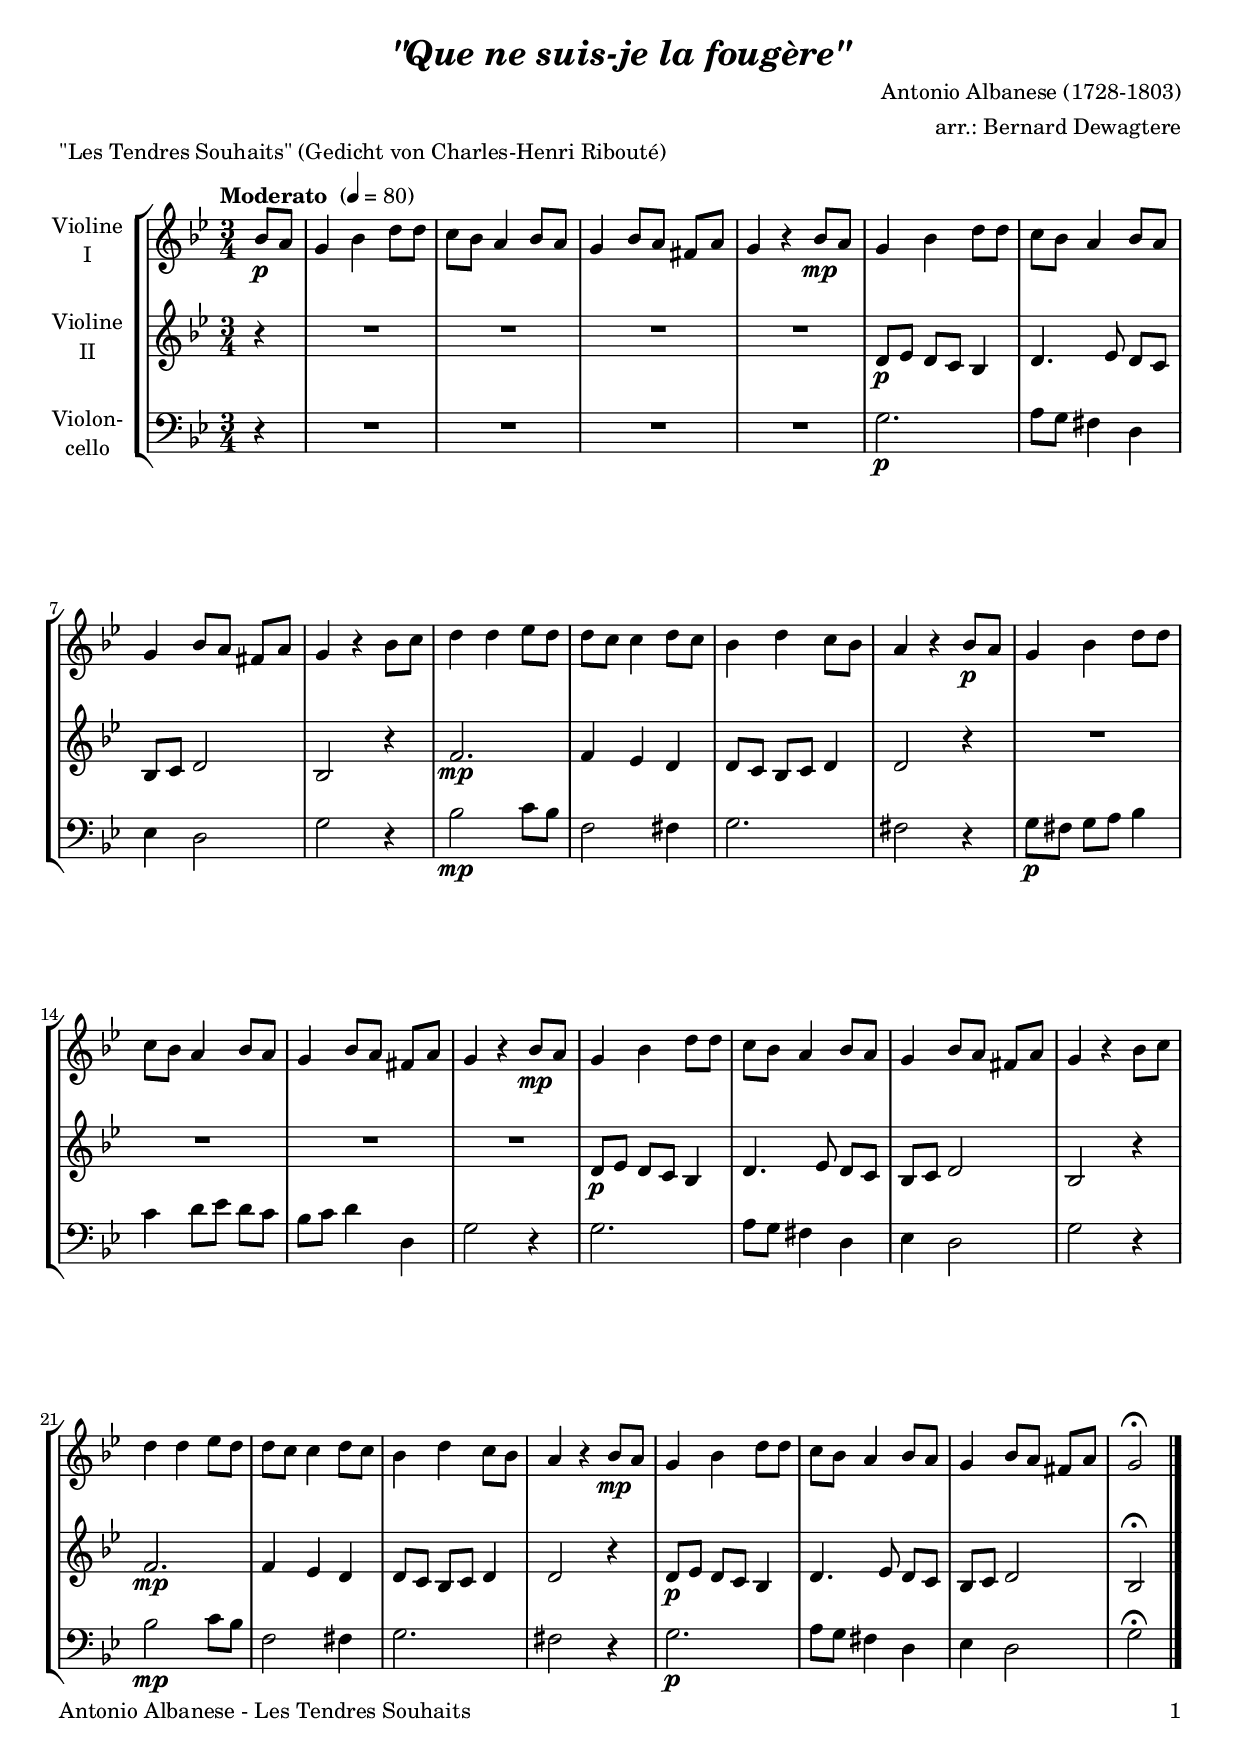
\version "2.24.1"
\include "deutsch.ly"

#(set-global-staff-size 19)

\header {
  title     = \markup \bold \italic "\"Que ne suis-je la fougère\""
  composer  = "Antonio Albanese (1728-1803)"
  arranger  = "arr.: Bernard Dewagtere"
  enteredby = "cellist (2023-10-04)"
  piece     = "\"Les Tendres Souhaits\" (Gedicht von Charles-Henri Ribouté)"
}

voiceconsts = {
 \key g \minor
 \time 3/4
 \clef "treble"
 \numericTimeSignature
 \compressEmptyMeasures
  % Set default beaming for all staves
 \set Timing.beamExceptions = #'()
 \set Timing.baseMoment     = #(ly:make-moment 1 4)
 \set Timing.beatStructure  = #'(1 1 1)
 \tempo "Moderato " 4=80
}

mivl = "violin"
miba = "cello"
mipz = "pizzicato strings"

dolc = \markup \italic "dolce"
lega = \markup \italic "legato"
mest = \markup \italic "mezzo staccato"
pizz = \markup \italic "(pizz.)"
rit  = \mark \markup \box \italic "rit."

va = \relative c'' {
  \voiceconsts

  \partial 4 b8\p a
  g4 b d8 d
  c b a4 b8 a
  g4 b8 a fis a

  g4 r b8\mp a
  g4 b d8 d
  c b a4 b8 a
  g4 b8 a fis a

  g4 r b8 c
  d4 d es8 d
  d c c4 d8 c
  b4 d c8 b

  a4 r b8\p a
  g4 b d8 d
  c b a4 b8 a
  g4 b8 a fis a

  g4 r b8\mp a
  g4 b d8 d
  c b a4 b8 a
  g4 b8 a fis a

  g4 r b8 c
  d4 d es8 d
  d c c4 d8 c

  b4 d c8 b
  a4 r b8\mp a
  g4 b d8 d

  c b a4 b8 a
  g4 b8 a fis a
  \partial 2 g2\fermata \bar "|."
}

vb = \relative c' {
  \voiceconsts

  \partial 4 r4
  R2.*4
  d8\p es d c b4
  d4. es8 d c
  b c d2

  b r 4
  f'2.\mp
  f4 es d
  d8 c b c d4

  d2 r4
  R2.*4
  d8\p es d c b4
  d4. es8 d c
  b c d2

  b r4
  f'2.\mp
  f4 es d

  d8 c b c d4
  d2 r4
  d8\p es d c b4

  d4. es8 d c
  b c d2
  \partial 2 b\fermata \bar "|."
}

vc = \relative c' {
  \voiceconsts
  \clef "bass"
  
  \partial 4 r4
  R2.*4
  g2.\p
  a8 g fis4 d
  es d2

  g r4
  b2\mp c8 b
  f2 fis4
  g2.

  fis2 r4
  g8\p fis g a b4
  c4 d8 es d c
  b c d4 d,

  g2 r4
  g2.
  a8 g fis4 d
  es d2

  g r4
  b2\mp c8 b
  f2 fis4

  g2.
  fis2 r4
  g2.\p

  a8 g fis4 d
  es d2
  \partial 2 g\fermata \bar "|."
}


music = \new StaffGroup <<
      \new Staff {
        \set Staff.midiInstrument = \mivl
        \set Staff.instrumentName = \markup \center-column { "Violine" "I" }
        \transpose g g { \va }
      }
      
      \new Staff {
        \set Staff.midiInstrument = \mivl
        \set Staff.instrumentName = \markup \center-column { "Violine" "II" }
        \transpose g g { \vb }
      }
      
      \new Staff {
        \set Staff.midiInstrument = \miba
        \set Staff.instrumentName = \markup \center-column { "Violon-" "cello" }
        \transpose g g { \vc }
      }
>>

\book {
  \paper {
    print-page-number = ##t
    print-first-page-number = ##t
    ragged-last-bottom = ##f
    oddHeaderMarkup = \markup \null
    evenHeaderMarkup = \markup \null
    oddFooterMarkup = \markup {
      \fill-line {
        \if \should-print-page-number
        "Antonio Albanese - Les Tendres Souhaits" \fromproperty #'page:page-number-string
      }
    }
    evenFooterMarkup = \oddFooterMarkup
  } \score {
    \music
    \layout {}
  }

  \score {
    \unfoldRepeats \music

    \midi {
      \context {
        \Score
      }
    }
  }
}